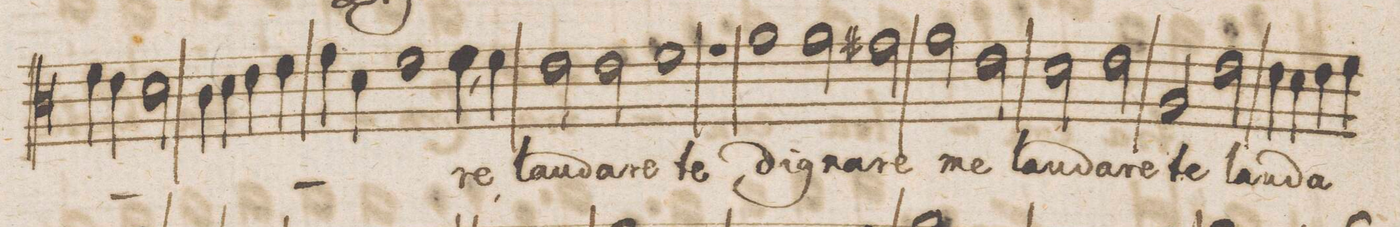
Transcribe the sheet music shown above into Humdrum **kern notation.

**kern	**text
*I"Alto	*
*clefC3	*
*k[]	*
*met(C|)	*
*M2/1	*
4f\	.
4e\	.
2d\	.
4c\	.
4d\	.
4e\	.
4f\	.
=7-	=7-
4g\	.
4d\	.
1f	.
4f,<\	-re
4f\	lau-
=8-	=8-
2e\	-da-
2e\	-re
1f	te
=9-	=9-
1r	.
1a	di-
=10-	=10-
2a\	-gna-
2g#X\	-re
2a\	me
2e\	lau-
=11-	=11-
2d\	-da-
2e\	-re
2A/	te
2e\	lau-
=12-	=12-
4e\	-da-
4d\	.
4e\	.
4f\	.
*-	*-
